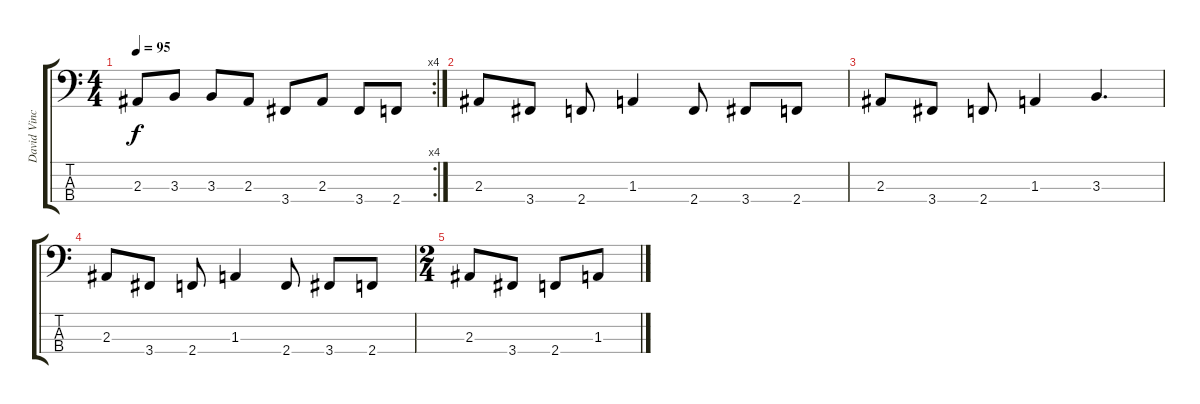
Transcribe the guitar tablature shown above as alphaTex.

\track ("David Vincent" "David Vinc") {instrument electricbasspick}
\staff {score tabs}
\tuning (Gb2 Db2 Ab1 Eb1) {hide}
\rc 4
\ts (4 4)
\tempo 95
\clef f4
\ks c
2.3.8{dy f} 3.3.8 3.3.8 2.3.8 3.4.8 2.3.8 3.4.8 2.4.8 |
2.3.8 3.4.8 2.4.8 1.3.4 2.4.8 3.4.8 2.4.8 |
2.3.8 3.4.8 2.4.8 1.3.4 3.3.4{d} |
2.3.8 3.4.8 2.4.8 1.3.4 2.4.8 3.4.8 2.4.8 |
\ts (2 4)
2.3.8 3.4.8 2.4.8 1.3.8
